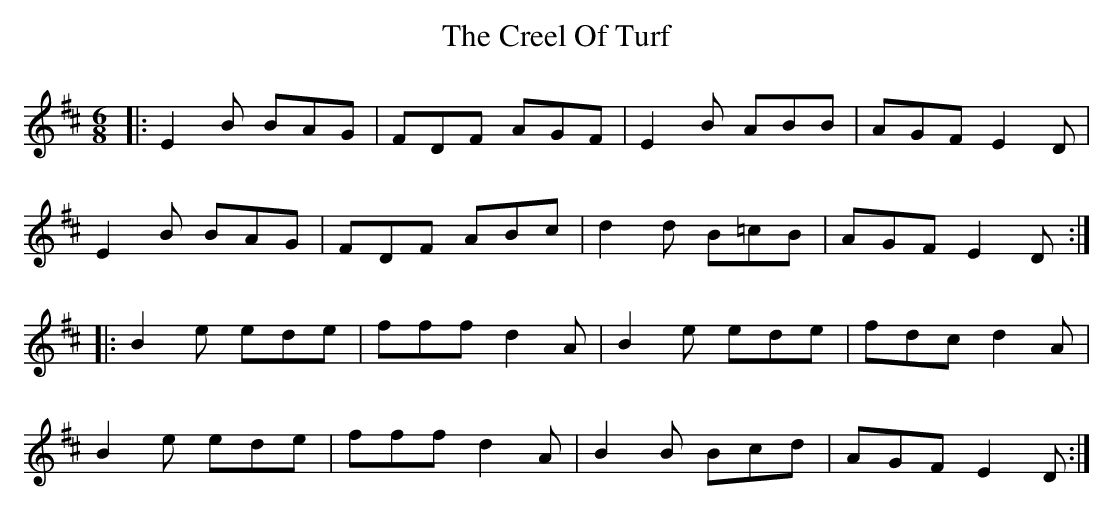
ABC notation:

X:1
T: The Creel Of Turf
M: 6/8
L: 1/8
K: Dmaj
|:E2B BAG|FDF AGF|E2B ABB|AGF E2D|
E2B BAG|FDF ABc|d2d B=cB|AGF E2D:|
|:B2e ede|fff d2A|B2e ede|fdc d2A|
B2e ede|fff d2A|B2B Bcd|AGF E2D:|
